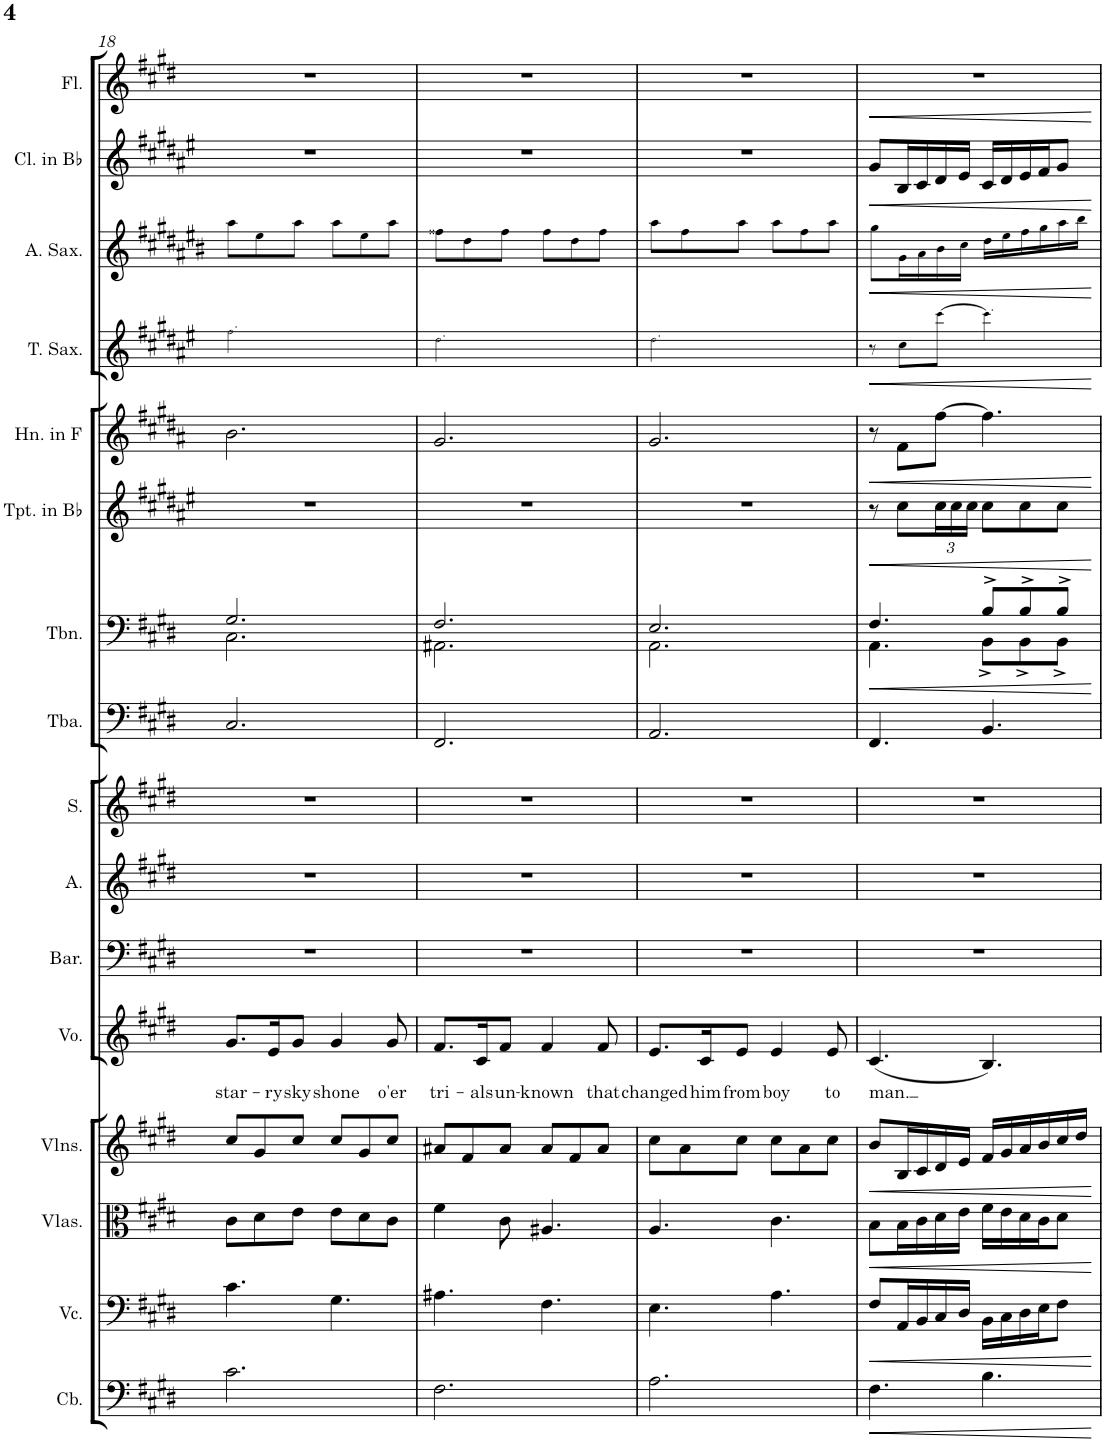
**kern	**dynam	**kern	**dynam	**kern	**dynam	**kern	**dynam	**kern	**text	**kern	**kern	**kern	**kern	**kern	**dynam	**kern	**dynam	**kern	**dynam	**kern	**dynam	**kern	**dynam	**kern	**dynam	**kern	**dynam
*part16	*part16	*part15	*part15	*part14	*part14	*part13	*part13	*part12	*part12	*part11	*part10	*part9	*part8	*part7	*part7	*part6	*part6	*part5	*part5	*part4	*part4	*part3	*part3	*part2	*part2	*part1	*part1
*staff16	*staff16	*staff15	*staff15	*staff14	*staff14	*staff13	*staff13	*staff12	*staff12	*staff11	*staff10	*staff9	*staff8	*staff7	*staff7	*staff6	*staff6	*staff5	*staff5	*staff4	*staff4	*staff3	*staff3	*staff2	*staff2	*staff1	*staff1
*I"Contrabass	*	*I"Violoncello	*	*I"Violas	*	*I"Violins	*	*I"Voice	*	*I"Baritone	*I"Alto	*I"Soprano	*I"Tuba	*I"Trombone	*	*I"Trumpet in Bb	*	*I"Horn in F	*	*I"Tenor Saxophone	*	*I"Alto Saxophone	*	*I"Clarinet in Bb	*	*I"Flute	*
*I'Cb.	*	*I'Vc.	*	*I'Vlas.	*	*I'Vlns.	*	*I'Vo.	*	*I'Bar.	*I'A.	*I'S.	*I'Tba.	*I'Tbn.	*	*I'Tpt. in Bb	*	*I'Hn. in F	*	*I'T. Sax.	*	*I'A. Sax.	*	*I'Cl. in Bb	*	*I'Fl.	*
!!LO:PB:g=z
*clefF4	*	*clefF4	*	*clefC3	*	*clefG2	*	*clefG2	*	*clefF4	*clefG2	*clefG2	*clefF4	*clefF4	*	*clefG2	*	*clefG2	*	*clefG2	*	*clefG2	*	*clefG2	*	*clefG2	*
*Trd7c12	*	*	*	*	*	*	*	*	*	*	*	*	*	*	*	*Trd1c2	*	*Trd4c7	*	*Trd8c14	*	*Trd5c9	*	*Trd1c2	*	*	*
*k[f#c#g#d#]	*	*k[f#c#g#d#]	*	*k[f#c#g#d#]	*	*k[f#c#g#d#]	*	*k[f#c#g#d#]	*	*k[f#c#g#d#]	*k[f#c#g#d#]	*k[f#c#g#d#]	*k[f#c#g#d#]	*k[f#c#g#d#]	*	*k[f#c#g#d#a#e#]	*	*k[f#c#g#d#a#]	*	*k[f#c#g#d#a#e#]	*	*k[f#c#g#d#a#e#b#]	*	*k[f#c#g#d#a#e#]	*	*k[f#c#g#d#]	*
*M6/8	*	*M6/8	*	*M6/8	*	*M6/8	*	*M6/8	*	*M6/8	*M6/8	*M6/8	*M6/8	*M6/8	*	*M6/8	*	*M6/8	*	*M6/8	*	*M6/8	*	*M6/8	*	*M6/8	*
=18	=18	=18	=18	=18	=18	=18	=18	=18	=18	=18	=18	=18	=18	=18	=18	=18	=18	=18	=18	=18	=18	=18	=18	=18	=18	=18	=18
!	!	!	!	!	!	!	!	!	!LO:LY:b	!	!	!	!	!	!	!	!	!	!	!	!	!	!	!	!	!	!
*	*	*	*	*	*	*	*	*	*	*	*	*	*	*^	*	*	*	*	*	*	*	*	*	*	*	*	*
2.c#\	.	4.c#\	.	8c#\L	.	8cc#/L	.	8.g#/L	star-	2.r	2.r	2.r	2.C#/	2.G#/	2.C#\	.	2.r	.	2.b\	.	2.ff#!\	.	8aa#!\L	.	2.r	.	2.r	.
.	.	.	.	8d#\	.	8g#/	.	.	.	.	.	.	.	.	.	.	.	.	.	.	.	.	8ee#!\	.	.	.	.	.
!	!	!	!	!	!	!	!	!	!LO:LY:b	!	!	!	!	!	!	!	!	!	!	!	!	!	!	!	!	!	!	!
.	.	.	.	.	.	.	.	16e/K	-ry	.	.	.	.	.	.	.	.	.	.	.	.	.	.	.	.	.	.	.
!	!	!	!	!	!	!	!	!	!LO:LY:b	!	!	!	!	!	!	!	!	!	!	!	!	!	!	!	!	!	!	!
.	.	.	.	8e\J	.	8cc#/J	.	8g#/J	sky	.	.	.	.	.	.	.	.	.	.	.	.	.	8aa#!\J	.	.	.	.	.
!	!	!	!	!	!	!	!	!	!LO:LY:b	!	!	!	!	!	!	!	!	!	!	!	!	!	!	!	!	!	!	!
.	.	4.G#\	.	8e\L	.	8cc#/L	.	4g#/	shone	.	.	.	.	.	.	.	.	.	.	.	.	.	8aa#!\L	.	.	.	.	.
.	.	.	.	8d#\	.	8g#/	.	.	.	.	.	.	.	.	.	.	.	.	.	.	.	.	8ee#!\	.	.	.	.	.
!	!	!	!	!	!	!	!	!	!LO:LY:b	!	!	!	!	!	!	!	!	!	!	!	!	!	!	!	!	!	!	!
.	.	.	.	8c#\J	.	8cc#/J	.	8g#/	o'er	.	.	.	.	.	.	.	.	.	.	.	.	.	8aa#!\J	.	.	.	.	.
=19	=19	=19	=19	=19	=19	=19	=19	=19	=19	=19	=19	=19	=19	=19	=19	=19	=19	=19	=19	=19	=19	=19	=19	=19	=19	=19	=19	=19
!	!	!	!	!	!	!	!	!	!LO:LY:b	!	!	!	!	!	!	!	!	!	!	!	!	!	!	!	!	!	!	!
2.F#\	.	4.A#X\	.	4f#\	.	8a#X/L	.	8.f#/L	tri-	2.r	2.r	2.r	2.FF#/	2.F#/	2.AA#X\	.	2.r	.	2.g#/	.	2.dd#!\	.	8ff##X!\L	.	2.r	.	2.r	.
.	.	.	.	.	.	8f#/	.	.	.	.	.	.	.	.	.	.	.	.	.	.	.	.	8dd#!\	.	.	.	.	.
!	!	!	!	!	!	!	!	!	!LO:LY:b	!	!	!	!	!	!	!	!	!	!	!	!	!	!	!	!	!	!	!
.	.	.	.	.	.	.	.	16c#/K	-als	.	.	.	.	.	.	.	.	.	.	.	.	.	.	.	.	.	.	.
!	!	!	!	!	!	!	!	!	!LO:LY:b	!	!	!	!	!	!	!	!	!	!	!	!	!	!	!	!	!	!	!
.	.	.	.	8c#\	.	8a#/J	.	8f#/J	un-	.	.	.	.	.	.	.	.	.	.	.	.	.	8ff##!\J	.	.	.	.	.
!	!	!	!	!	!	!	!	!	!LO:LY:b	!	!	!	!	!	!	!	!	!	!	!	!	!	!	!	!	!	!	!
.	.	4.F#\	.	4.A#X/	.	8a#/L	.	4f#/	-known	.	.	.	.	.	.	.	.	.	.	.	.	.	8ff##!\L	.	.	.	.	.
.	.	.	.	.	.	8f#/	.	.	.	.	.	.	.	.	.	.	.	.	.	.	.	.	8dd#!\	.	.	.	.	.
!	!	!	!	!	!	!	!	!	!LO:LY:b	!	!	!	!	!	!	!	!	!	!	!	!	!	!	!	!	!	!	!
.	.	.	.	.	.	8a#/J	.	8f#/	that	.	.	.	.	.	.	.	.	.	.	.	.	.	8ff##!\J	.	.	.	.	.
=20	=20	=20	=20	=20	=20	=20	=20	=20	=20	=20	=20	=20	=20	=20	=20	=20	=20	=20	=20	=20	=20	=20	=20	=20	=20	=20	=20	=20
!	!	!	!	!	!	!	!	!	!LO:LY:b	!	!	!	!	!	!	!	!	!	!	!	!	!	!	!	!	!	!	!
2.A\	.	4.E\	.	4.A/	.	8cc#\L	.	8.e/L	changed	2.r	2.r	2.r	2.AA/	2.E/	2.AA\	.	2.r	.	2.g#/	.	2.dd#!\	.	8aa#!\L	.	2.r	.	2.r	.
.	.	.	.	.	.	8a\	.	.	.	.	.	.	.	.	.	.	.	.	.	.	.	.	8ff#!\	.	.	.	.	.
!	!	!	!	!	!	!	!	!	!LO:LY:b	!	!	!	!	!	!	!	!	!	!	!	!	!	!	!	!	!	!	!
.	.	.	.	.	.	.	.	16c#/K	him	.	.	.	.	.	.	.	.	.	.	.	.	.	.	.	.	.	.	.
!	!	!	!	!	!	!	!	!	!LO:LY:b	!	!	!	!	!	!	!	!	!	!	!	!	!	!	!	!	!	!	!
.	.	.	.	.	.	8cc#\J	.	8e/J	from	.	.	.	.	.	.	.	.	.	.	.	.	.	8aa#!\J	.	.	.	.	.
!	!	!	!	!	!	!	!	!	!LO:LY:b	!	!	!	!	!	!	!	!	!	!	!	!	!	!	!	!	!	!	!
.	.	4.A\	.	4.c#\	.	8cc#\L	.	4e/	boy	.	.	.	.	.	.	.	.	.	.	.	.	.	8aa#!\L	.	.	.	.	.
.	.	.	.	.	.	8a\	.	.	.	.	.	.	.	.	.	.	.	.	.	.	.	.	8ff#!\	.	.	.	.	.
!	!	!	!	!	!	!	!	!	!LO:LY:b	!	!	!	!	!	!	!	!	!	!	!	!	!	!	!	!	!	!	!
.	.	.	.	.	.	8cc#\J	.	8e/	to	.	.	.	.	.	.	.	.	.	.	.	.	.	8aa#!\J	.	.	.	.	.
=21	=21	=21	=21	=21	=21	=21	=21	=21	=21	=21	=21	=21	=21	=21	=21	=21	=21	=21	=21	=21	=21	=21	=21	=21	=21	=21	=21	=21
!	!LO:HP:b	!	!LO:HP:b	!	!LO:HP:b	!	!LO:HP:b	!	!LO:LY:b	!	!	!	!	!	!	!LO:HP:b	!	!LO:HP:b	!	!LO:HP:b	!	!LO:HP:b	!	!LO:HP:b	!	!LO:HP:b	!	!LO:HP:b
4.F#\	<	8F#/L	<	8B\L	<	8b/L	<	(4.c#/	man.	2.r	2.r	2.r	4.FF#/	4.F#/	4.AA\	<	8r	<	8r	<	8r	<	8gg#!\L	<	8g#/L	<	2.r	<
.	.	16AA/L	.	16B\L	.	16B/L	.	.	.	.	.	.	.	.	.	.	8cc#\L	.	8f#\L	.	8cc#!\L	.	16g#!\L	.	16B/L	.	.	.
.	.	16BB/	.	16c#\	.	16c#/	.	.	.	.	.	.	.	.	.	.	.	.	.	.	.	.	16a#!\	.	16c#/	.	.	.
*	*	*	*	*	*	*	*	*	*	*	*	*	*	*	*	*	*Xbrackettup	*	*	*	*	*	*	*	*	*	*	*
.	.	16C#/	.	16d#\	.	16d#/	.	.	.	.	.	.	.	.	.	.	24cc#\L	.	[8ff#\J	.	[8ccc#!\J	.	16b#!\	.	16d#/	.	.	.
.	.	.	.	.	.	.	.	.	.	.	.	.	.	.	.	.	24cc#\	.	.	.	.	.	.	.	.	.	.	.
.	.	16D#/JJ	.	16e\JJ	.	16e/JJ	.	.	.	.	.	.	.	.	.	.	.	.	.	.	.	.	16cc#!\JJ	.	16e#/JJ	.	.	.
.	.	.	.	.	.	.	.	.	.	.	.	.	.	.	.	.	24cc#\JJ	.	.	.	.	.	.	.	.	.	.	.
4.B\	.	16BB\LL	.	16f#\LL	.	16f#/LL	.	4.B/)	.	.	.	.	4.BB/	8B^/L	8BB^\L	.	8cc#\L	.	4.ff#\]	.	4.ccc#!\]	.	16dd#!\LL	.	16c#/LL	.	.	.
.	.	16C#\	.	16e\	.	16g#/	.	.	.	.	.	.	.	.	.	.	.	.	.	.	.	.	16ee#!\	.	16d#/	.	.	.
.	.	16D#\	.	16d#\	.	16a/	.	.	.	.	.	.	.	8B^/	8BB^\	.	8cc#\	.	.	.	.	.	16ff#!\	.	16e#/	.	.	.
.	.	16E\J	.	16c#\J	.	16b/	.	.	.	.	.	.	.	.	.	.	.	.	.	.	.	.	16gg#!\	.	16f#/J	.	.	.
.	.	8F#\J	.	8d#\J	.	16cc#/	.	.	.	.	.	.	.	8B^/J	8BB^\J	.	8cc#\J	.	.	.	.	.	16aa#!\	.	8g#/J	.	.	.
.	.	.	.	.	.	16dd#/JJ	.	.	.	.	.	.	.	.	.	.	.	.	.	.	.	.	16bb#!\JJ	.	.	.	.	.
*	*	*	*	*	*	*	*	*	*	*	*	*	*	*v	*v	*	*	*	*	*	*	*	*	*	*	*	*	*
.	[	.	[	.	[	.	[	.	.	.	.	.	.	.	[	.	[	.	[	.	[	.	[	.	[	.	[
=	=	=	=	=	=	=	=	=	=	=	=	=	=	=	=	=	=	=	=	=	=	=	=	=	=	=	=
*-	*-	*-	*-	*-	*-	*-	*-	*-	*-	*-	*-	*-	*-	*-	*-	*-	*-	*-	*-	*-	*-	*-	*-	*-	*-	*-	*-
